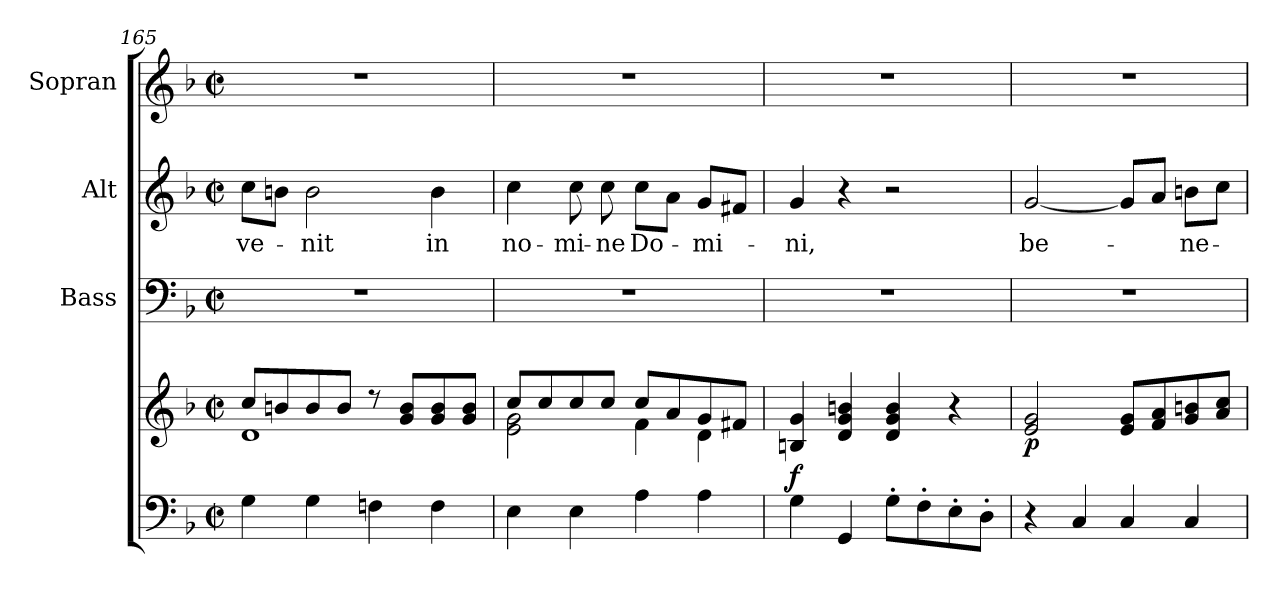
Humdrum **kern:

**kern	**kern	**dynam	**kern	**kern	**text	**kern
*part4	*part4	*part4	*part3	*part2	*part2	*part1
*staff5	*staff4	*staff4/5	*staff3	*staff2	*staff2	*staff1
*	*	*	*I"Bass	*I"Alt	*	*I"Sopran
*	*	*	*I'B.	*I'A.	*	*I'S.
*clefF4	*clefG2	*	*clefF4	*clefG2	*	*clefG2
*k[b-]	*k[b-]	*	*k[b-]	*k[b-]	*	*k[b-]
*F:	*F:	*	*F:	*F:	*	*F:
*M2/2	*M2/2	*	*M2/2	*M2/2	*	*M2/2
*met(c|)	*met(c|)	*	*met(c|)	*met(c|)	*	*met(c|)
=165	=165	=165	=165	=165	=165	=165
*	*^	*	*	*	*	*
!	!	!	!	!	!	!LO:LY:b	!
4G\	8cc/L	1d	.	1r	8cc\L	ve-	1r
.	8bn/	.	.	.	8bn\J	.	.
!	!	!	!	!	!	!LO:LY:b	!
4G\	8b/	.	.	.	2b\	-nit	.
.	8b/J	.	.	.	.	.	.
4Fn\	8r	.	.	.	.	.	.
.	8g/ 8b/L	.	.	.	.	.	.
!	!	!	!	!	!	!LO:LY:b	!
4F\	8g/ 8b/	.	.	.	4b\	in	.
.	8g/ 8b/J	.	.	.	.	.	.
=166	=166	=166	=166	=166	=166	=166	=166
!	!	!	!	!	!	!LO:LY:b	!
4E\	8cc/L	2e\ 2g\	.	1r	4cc\	no-	1r
.	8cc/	.	.	.	.	.	.
!	!	!	!	!	!	!LO:LY:b	!
4E\	8cc/	.	.	.	8cc\	-mi-	.
!	!	!	!	!	!	!LO:LY:b	!
.	8cc/J	.	.	.	8cc\	-ne	.
!	!	!	!	!	!	!LO:LY:b	!
4A\	8cc/L	4f\	.	.	8cc\L	Do-	.
.	8a/	.	.	.	8a\J	.	.
!	!	!	!	!	!	!LO:LY:b	!
4A\	8g/	4d\	.	.	8g/L	-mi-	.
.	8f#X/J	.	.	.	8f#X/J	.	.
*	*v	*v	*	*	*	*	*
=167	=167	=167	=167	=167	=167	=167
!	!	!LO:DY:b	!	!	!LO:LY:b	!
4G\	4Bn/ 4g/	f	1r	4g/	-ni,	1r
4GG/	4d/ 4g/ 4bn/	.	.	4r	.	.
8G'>\L	4d/ 4g/ 4b/	.	.	2r	.	.
8F'>\	.	.	.	.	.	.
8E'>\	4r	.	.	.	.	.
8D'>\J	.	.	.	.	.	.
=168	=168	=168	=168	=168	=168	=168
!	!	!LO:DY:b	!	!	!LO:LY:b	!
4r	2e/ 2g/	p	1r	[2g/	be-	1r
4C/	.	.	.	.	.	.
4C/	8e/ 8g/L	.	.	8g/L]	.	.
.	8f/ 8a/	.	.	8a/J	.	.
!	!	!	!	!	!LO:LY:b	!
4C/	8g/ 8bn/	.	.	8bn\L	-ne-	.
.	8a/ 8cc/J	.	.	8cc\J	.	.
=	=	=	=	=	=	=
*-	*-	*-	*-	*-	*-	*-
